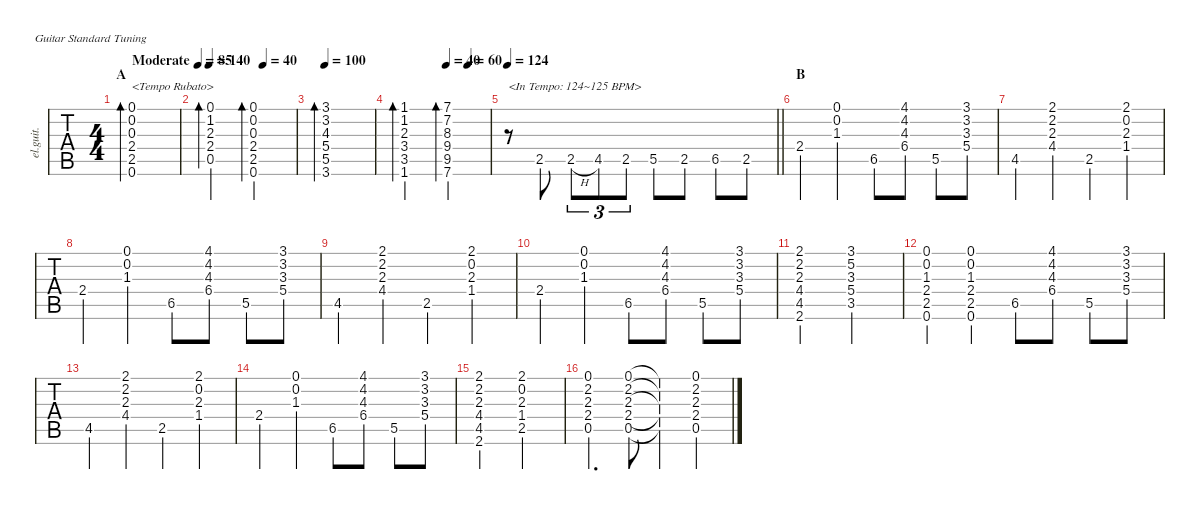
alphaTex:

\defaultSystemsLayout 4
\hideDynamics
\bracketExtendMode nobrackets
\track ("E. Guitar" "el.guit.") {instrument electricguitarclean}
\staff {tabs}
\tuning (E4 B3 G3 D3 A2 E2)
\ts (4 4)
\beaming (8 2 2 2 2)
\section ("" "A")
\tempo (85 "Moderate")
\clef g2
\ks e
(0.1{acc forcenatural} 0.2{acc forcenatural} 0.3{acc forcenatural} 2.4{acc forcenatural} 2.5{acc forcenatural} 0.6{acc forcenatural}).1{bd 120 txt "<Tempo Rubato>" dy f instrument electricguitarclean beam Up} |
\tempo 140
\tempo (40 0.625)
(0.1{acc forcenatural} 1.2{acc forcenatural} 2.3{acc forcenatural} 2.4{acc forcenatural} 0.5{acc forcenatural}).2{bd 120 beam Up} (0.1{acc forcenatural} 0.2{acc forcenatural} 0.3{acc forcenatural} 2.4{acc forcenatural} 2.5{acc forcenatural} 0.6{acc forcenatural}).2{bd 120 beam Up} |
\tempo 100
(3.1{acc forcenatural} 3.2{acc forcenatural} 4.3{acc forcenatural} 5.4{acc forcenatural} 5.5{acc forcenatural} 3.6{acc forcenatural}).1{bd 120 beam Up} |
\tempo (40 0.5)
\tempo (60 0.75)
(1.1{acc forcenatural} 1.2{acc forcenatural} 2.3{acc forcenatural} 3.4{acc forcenatural} 3.5{acc forcenatural} 1.6{acc forcenatural}).2{bd 120 beam Up} (7.1{acc forcenatural} 7.2{acc #} 8.3{acc #} 9.4{acc forcenatural} 9.5{acc #} 7.6{acc forcenatural}).2{bd 480 beam Down} |
\tempo 124
\barLineRight lightlight
r.8{txt "<In Tempo: 124~125 BPM>" beam Down} 2.5{acc forcenatural}.8{beam Up} 2.5{h acc forcenatural}.8{tu (3 2) beam Up} 4.5{acc #}.8{tu (3 2) beam Up} 2.5{acc forcenatural}.8{tu (3 2) beam Up} 5.5{acc forcenatural}.8{beam Up} 2.5{acc forcenatural}.8{beam Up} 6.5{acc #}.8{beam Up} 2.5{acc forcenatural}.8{beam Up} |
\section ("" "B")
2.4{acc forcenatural}.4{beam Up} (0.1{acc forcenatural} 0.2{acc forcenatural} 1.3{acc #}).4{beam Down} 6.5{acc #}.8{beam Up} (4.1{acc #} 4.2{acc #} 4.3{acc forcenatural} 6.4{acc #}).8{beam Up} 5.5{acc forcenatural}.8{beam Up} (3.1{acc forcenatural} 3.2{acc forcenatural} 3.3{acc #} 5.4{acc forcenatural}).8{beam Up} |
4.5{acc #}.4{beam Up} (2.1{acc #} 2.2{acc #} 2.3{acc forcenatural} 4.4{acc #}).4{beam Down} 2.5{acc forcenatural}.4{beam Up} (2.1{acc #} 0.2{acc forcenatural} 2.3{acc forcenatural} 1.4{acc #}).4{beam Up} |
2.4{acc forcenatural}.4{beam Up} (0.1{acc forcenatural} 0.2{acc forcenatural} 1.3{acc #}).4{beam Down} 6.5{acc #}.8{beam Up} (4.1{acc #} 4.2{acc #} 4.3{acc forcenatural} 6.4{acc #}).8{beam Up} 5.5{acc forcenatural}.8{beam Up} (3.1{acc forcenatural} 3.2{acc forcenatural} 3.3{acc #} 5.4{acc forcenatural}).8{beam Up} |
4.5{acc #}.4{beam Up} (2.1{acc #} 2.2{acc #} 2.3{acc forcenatural} 4.4{acc #}).4{beam Down} 2.5{acc forcenatural}.4{beam Up} (2.1{acc #} 0.2{acc forcenatural} 2.3{acc forcenatural} 1.4{acc #}).4{beam Up} |
2.4{acc forcenatural}.4{beam Up} (0.1{acc forcenatural} 0.2{acc forcenatural} 1.3{acc #}).4{beam Down} 6.5{acc #}.8{beam Up} (4.1{acc #} 4.2{acc #} 4.3{acc forcenatural} 6.4{acc #}).8{beam Up} 5.5{acc forcenatural}.8{beam Up} (3.1{acc forcenatural} 3.2{acc forcenatural} 3.3{acc #} 5.4{acc forcenatural}).8{beam Up} |
(2.1{acc #} 2.2{acc #} 2.3{acc forcenatural} 4.4{acc #} 4.5{acc #} 2.6{acc #}).2{beam Up} (3.1{acc forcenatural} 5.2{acc forcenatural} 3.3{acc #} 5.4{acc forcenatural} 3.5{acc forcenatural}).2{beam Up} |
(0.1{acc forcenatural} 0.2{acc forcenatural} 1.3{acc #} 2.4{acc forcenatural} 2.5{acc forcenatural} 0.6{acc forcenatural}).4{beam Up} (0.1{acc forcenatural} 0.2{acc forcenatural} 1.3{acc #} 2.4{acc forcenatural} 2.5{acc forcenatural} 0.6{acc forcenatural}).4{beam Up} 6.5{acc #}.8{beam Up} (4.1{acc #} 4.2{acc #} 4.3{acc forcenatural} 6.4{acc #}).8{beam Up} 5.5{acc forcenatural}.8{beam Up} (3.1{acc forcenatural} 3.2{acc forcenatural} 3.3{acc #} 5.4{acc forcenatural}).8{beam Up} |
4.5{acc #}.4{beam Up} (2.1{acc #} 2.2{acc #} 2.3{acc forcenatural} 4.4{acc #}).4{beam Down} 2.5{acc forcenatural}.4{beam Up} (2.1{acc #} 0.2{acc forcenatural} 2.3{acc forcenatural} 1.4{acc #}).4{beam Up} |
2.4{acc forcenatural}.4{beam Up} (0.1{acc forcenatural} 0.2{acc forcenatural} 1.3{acc #}).4{beam Down} 6.5{acc #}.8{beam Up} (4.1{acc #} 4.2{acc #} 4.3{acc forcenatural} 6.4{acc #}).8{beam Up} 5.5{acc forcenatural}.8{beam Up} (3.1{acc forcenatural} 3.2{acc forcenatural} 3.3{acc #} 5.4{acc forcenatural}).8{beam Up} |
(2.1{acc #} 2.2{acc #} 2.3{acc forcenatural} 4.4{acc #} 4.5{acc #} 2.6{acc #}).2{beam Up} (2.1{acc #} 0.2{acc forcenatural} 2.3{acc forcenatural} 1.4{acc #} 2.5{acc forcenatural}).2{beam Up} |
(0.1{acc forcenatural} 2.2{acc #} 2.3{acc forcenatural} 2.4{acc forcenatural} 0.5{acc forcenatural}).4{d beam Up} (0.1{acc forcenatural} 2.2{acc #} 2.3{acc forcenatural} 2.4{acc forcenatural} 0.5{acc forcenatural}).8{beam Up} (0.1{t acc forcenatural} 2.2{t acc #} 2.3{t acc forcenatural} 2.4{t acc forcenatural} 0.5{t acc forcenatural}).4{beam Up} (0.1{acc forcenatural} 2.2{acc #} 2.3{acc forcenatural} 2.4{acc forcenatural} 0.5{acc forcenatural}).4{beam Up}
